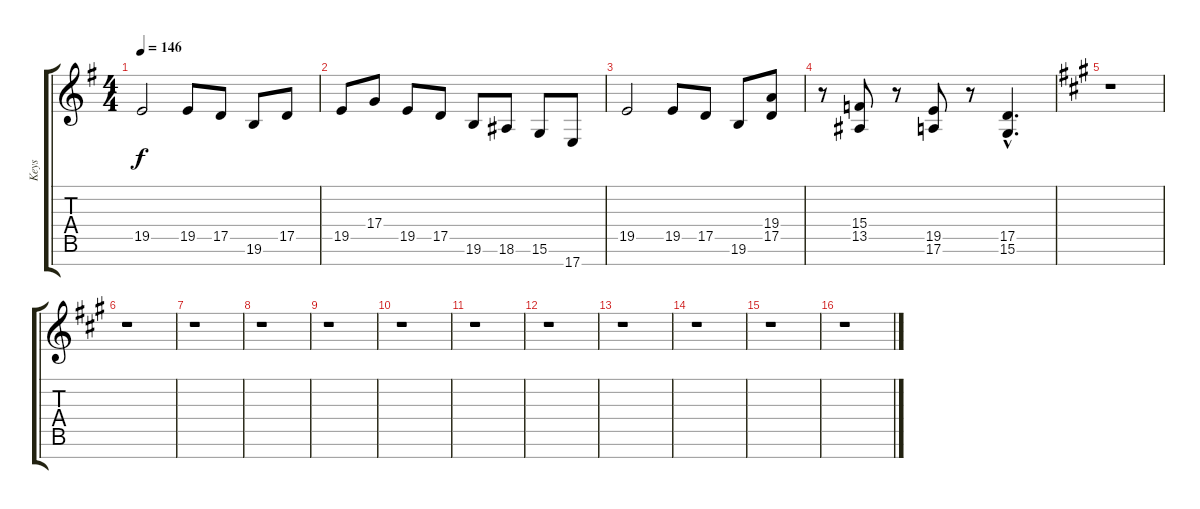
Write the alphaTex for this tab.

\track ("Keys" "Keys") {instrument synthstrings2}
\staff {score tabs}
\tuning (E4 B3 G3 D3 A2 E2 B1) {hide}
\ts (4 4)
\tempo 146
\clef g2
\ks g
19.5.2{dy f} 19.5.8 17.5.8 19.6.8 17.5.8 |
19.5.8 17.4.8 19.5.8 17.5.8 19.6.8 18.6.8 15.6.8 17.7.8 |
19.5.2 19.5.8 17.5.8 19.6.8 (19.4 17.5).8 |
r.8 (15.4 13.5).8 r.8 (19.5 17.6).8 r.8 (17.5{hac} 15.6{hac}).4{d} |
\ks a
r.1 |
r.1 |
r.1 |
r.1 |
r.1 |
r.1 |
r.1 |
r.1 |
r.1 |
r.1 |
r.1 |
r.1
